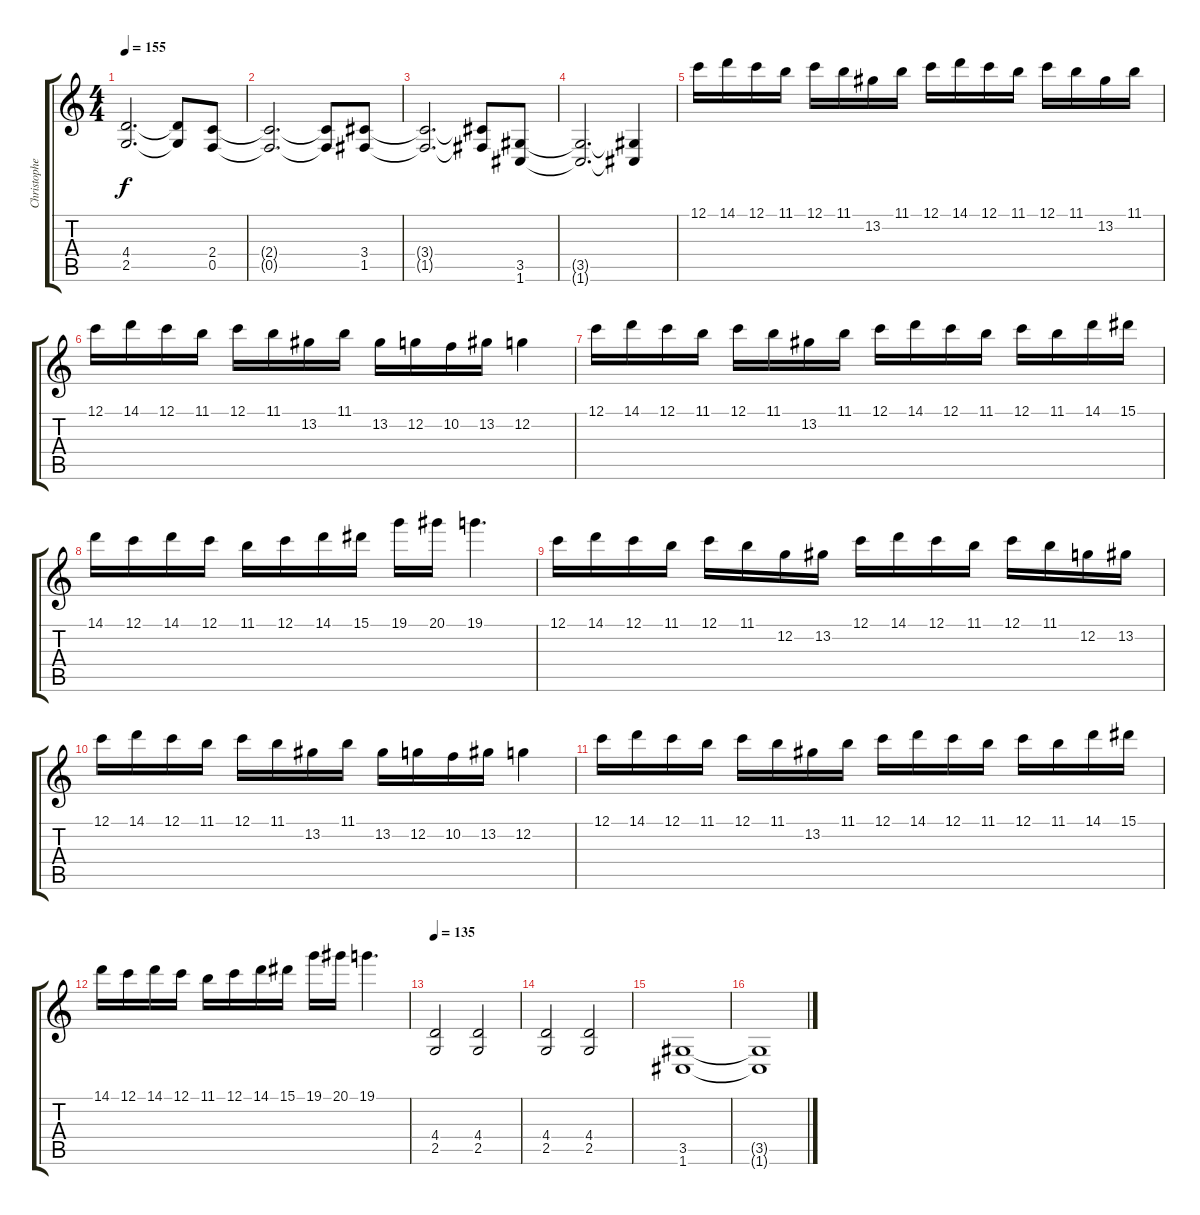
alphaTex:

\track ("Christopher Amott" "Christophe") {instrument distortionguitar}
\staff {score tabs}
\tuning (C4 G3 Eb3 Bb2 F2 C2) {hide}
\ts (4 4)
\tempo 155
\clef g2
\ks c
(4.4{t} 2.5{t}).2{d dy f} (4.4{t} 2.5{t}).8 (2.4 0.5).8 |
(2.4{t} 0.5{t}).2{d} (2.4{t} 0.5{t}).8 (3.4 1.5).8 |
(3.4{t} 1.5{t}).2{d} (3.4{t} 1.5{t}).8 (3.5 1.6).8 |
(3.5{t} 1.6{t}).2{d} (3.5{t} 1.6{t}).4 |
12.1.16 14.1.16 12.1.16 11.1.16 12.1.16 11.1.16 13.2.16 11.1.16 12.1.16 14.1.16 12.1.16 11.1.16 12.1.16 11.1.16 13.2.16 11.1.16 |
12.1.16 14.1.16 12.1.16 11.1.16 12.1.16 11.1.16 13.2.16 11.1.16 13.2.16 12.2.16 10.2.16 13.2.16 12.2.4 |
12.1.16 14.1.16 12.1.16 11.1.16 12.1.16 11.1.16 13.2.16 11.1.16 12.1.16 14.1.16 12.1.16 11.1.16 12.1.16 11.1.16 14.1.16 15.1.16 |
14.1.16 12.1.16 14.1.16 12.1.16 11.1.16 12.1.16 14.1.16 15.1.16 19.1.16 20.1.16 19.1.4{d} |
12.1.16 14.1.16 12.1.16 11.1.16 12.1.16 11.1.16 12.2.16 13.2.16 12.1.16 14.1.16 12.1.16 11.1.16 12.1.16 11.1.16 12.2.16 13.2.16 |
12.1.16 14.1.16 12.1.16 11.1.16 12.1.16 11.1.16 13.2.16 11.1.16 13.2.16 12.2.16 10.2.16 13.2.16 12.2.4 |
12.1.16 14.1.16 12.1.16 11.1.16 12.1.16 11.1.16 13.2.16 11.1.16 12.1.16 14.1.16 12.1.16 11.1.16 12.1.16 11.1.16 14.1.16 15.1.16 |
14.1.16 12.1.16 14.1.16 12.1.16 11.1.16 12.1.16 14.1.16 15.1.16 19.1.16 20.1.16 19.1.4{d} |
\tempo 135
(4.4 2.5).2 (4.4 2.5).2 |
(4.4 2.5).2 (4.4 2.5).2 |
(3.5 1.6).1 |
(3.5{t} 1.6{t}).1
